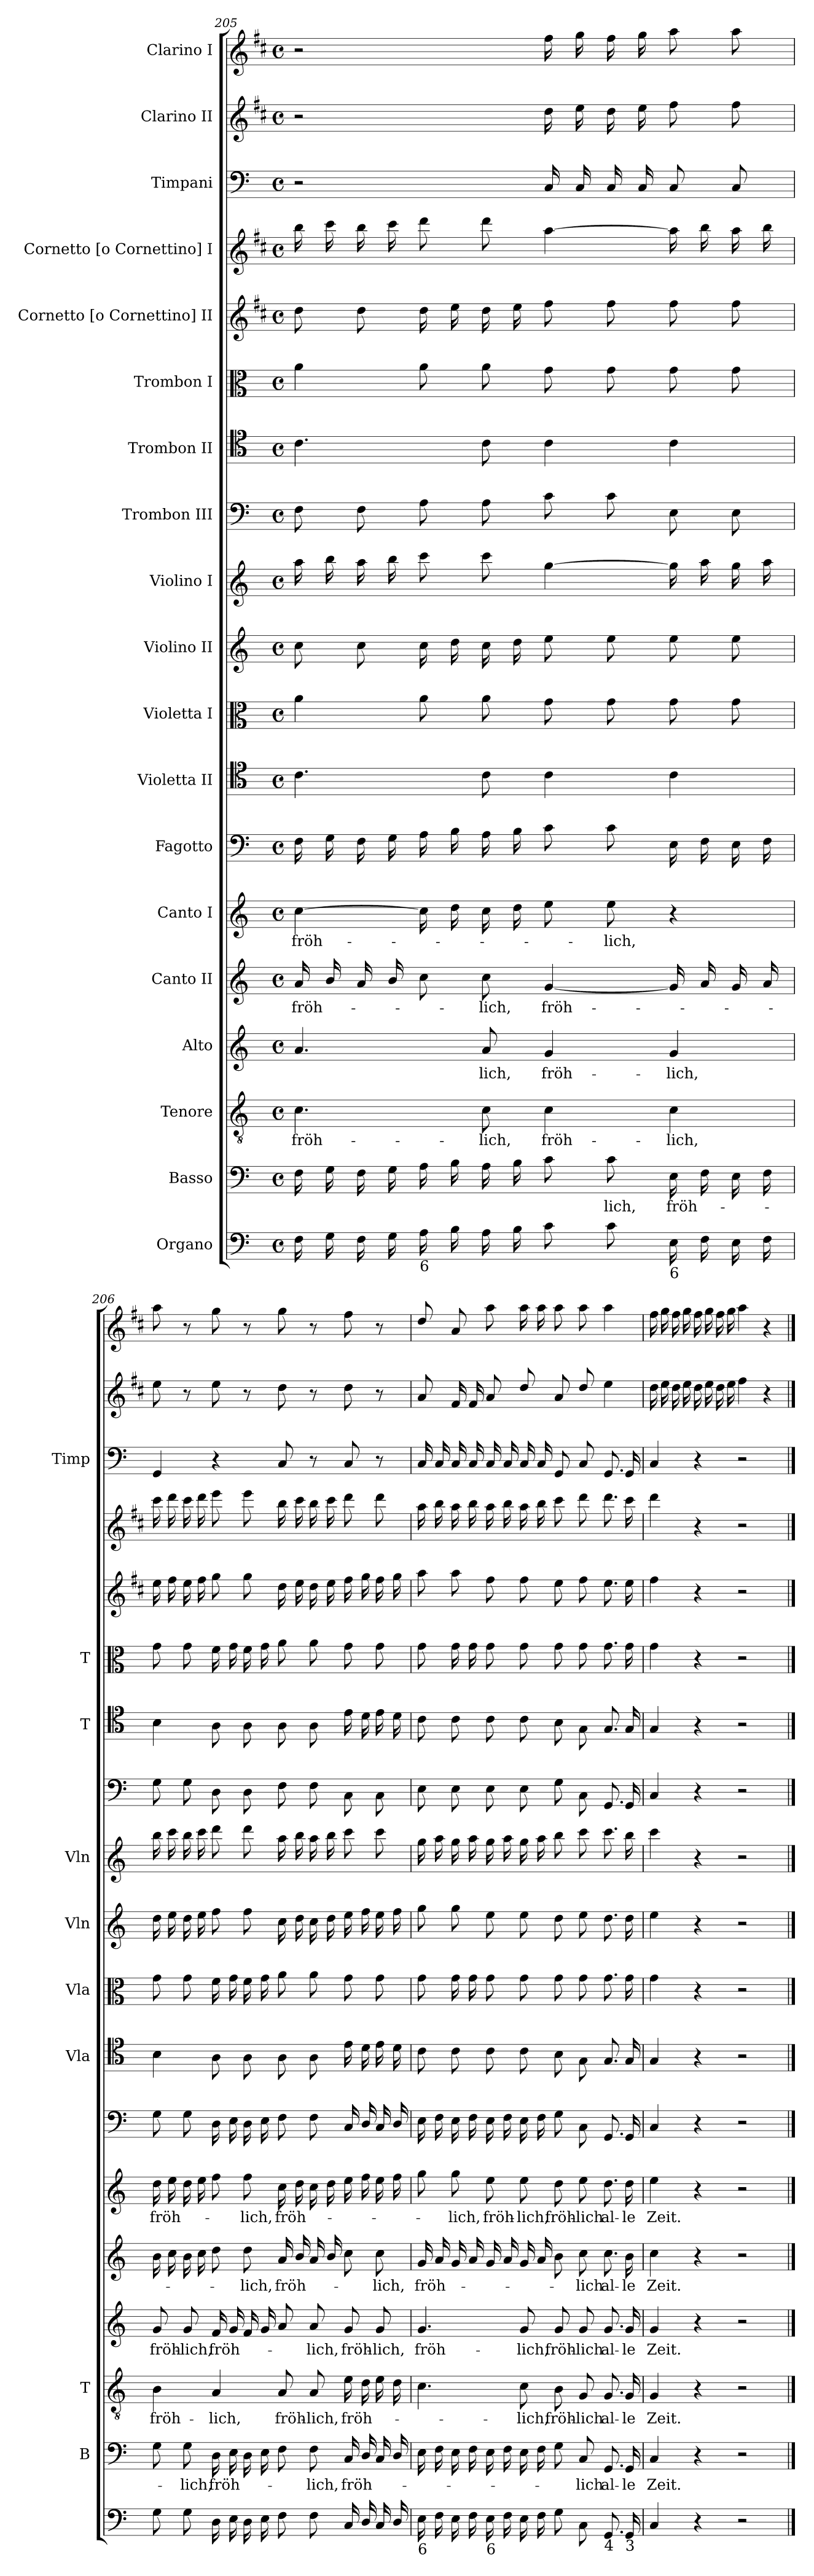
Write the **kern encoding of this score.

**kern	**kern	**text	**kern	**text	**kern	**text	**kern	**text	**kern	**text	**kern	**kern	**kern	**kern	**kern	**kern	**kern	**kern	**kern	**kern	**kern	**kern	**kern
*part19	*part18	*part18	*part17	*part17	*part16	*part16	*part15	*part15	*part14	*part14	*part13	*part12	*part11	*part10	*part9	*part8	*part7	*part6	*part5	*part4	*part3	*part2	*part1
*staff19	*staff18	*staff18	*staff17	*staff17	*staff16	*staff16	*staff15	*staff15	*staff14	*staff14	*staff13	*staff12	*staff11	*staff10	*staff9	*staff8	*staff7	*staff6	*staff5	*staff4	*staff3	*staff2	*staff1
*I"Organo	*I"Basso	*	*I"Tenore	*	*I"Alto	*	*I"Canto II	*	*I"Canto I	*	*I"Fagotto	*I"Violetta II	*I"Violetta I	*I"Violino II	*I"Violino I	*I"Trombon III	*I"Trombon II	*I"Trombon I	*I"Cornetto [o Cornettino] II	*I"Cornetto [o Cornettino] I	*I"Timpani	*I"Clarino II	*I"Clarino I
*	*I'B	*	*I'T	*	*	*	*	*	*	*	*	*I'Vla	*I'Vla	*I'Vln	*I'Vln	*	*I'T	*I'T	*	*	*I'Timp	*	*
*clefF4	*clefF4	*	*clefGv2	*	*clefG2	*	*clefG2	*	*clefG2	*	*clefF4	*clefC4	*clefC3	*clefG2	*clefG2	*clefF4	*clefC4	*clefC3	*clefG2	*clefG2	*clefF4	*clefG2	*clefG2
*	*	*	*ITrd7c12	*	*	*	*	*	*	*	*	*	*	*	*	*	*	*	*ITrd1c2	*ITrd1c2	*	*ITrd1c2	*ITrd1c2
*k[]	*k[]	*	*k[]	*	*k[]	*	*k[]	*	*k[]	*	*k[]	*k[]	*k[]	*k[]	*k[]	*k[]	*k[]	*k[]	*k[]	*k[]	*k[]	*k[]	*k[]
*C:	*C:	*	*C:	*	*C:	*	*C:	*	*C:	*	*C:	*C:	*C:	*C:	*C:	*C:	*C:	*C:	*C:	*C:	*C:	*C:	*C:
*M4/4	*M4/4	*	*M4/4	*	*M4/4	*	*M4/4	*	*M4/4	*	*M4/4	*M4/4	*M4/4	*M4/4	*M4/4	*M4/4	*M4/4	*M4/4	*M4/4	*M4/4	*M4/4	*M4/4	*M4/4
*met(c)	*met(c)	*	*met(c)	*	*met(c)	*	*met(c)	*	*met(c)	*	*met(c)	*met(c)	*met(c)	*met(c)	*met(c)	*met(c)	*met(c)	*met(c)	*met(c)	*met(c)	*met(c)	*met(c)	*met(c)
=205	=205	=205	=205	=205	=205	=205	=205	=205	=205	=205	=205	=205	=205	=205	=205	=205	=205	=205	=205	=205	=205	=205	=205
!	!	!	!	!LO:LY:b	!	!	!	!LO:LY:b	!	!LO:LY:b	!	!	!	!	!	!	!	!	!	!	!	!	!
16F\	16F\	.	4.C\	fröh-	4.a/	.	16a/	fröh-	[>4cc\	fröh-	16F\	4.c\	4a\	8cc\	16aa\	8F\	4.c\	4a\	8cc\	16aa\	2r	2r	2r
16G\	16G\	.	.	.	.	.	16b/	.	.	.	16G\	.	.	.	16bb\	.	.	.	.	16bb\	.	.	.
16F\	16F\	.	.	.	.	.	16a/	.	.	.	16F\	.	.	8cc\	16aa\	8F\	.	.	8cc\	16aa\	.	.	.
16G\	16G\	.	.	.	.	.	16b/	.	.	.	16G\	.	.	.	16bb\	.	.	.	.	16bb\	.	.	.
!LO:TX:b:t=6	!	!	!	!	!	!	!	!	!	!	!	!	!	!	!	!	!	!	!	!	!	!	!
16A\	16A\	.	.	.	.	.	8cc\	.	16cc\]	.	16A\	.	8a\	16cc\	8ccc\	8A\	.	8a\	16cc\	8ccc\	.	.	.
16B\	16B\	.	.	.	.	.	.	.	16dd\	.	16B\	.	.	16dd\	.	.	.	.	16dd\	.	.	.	.
!	!	!	!	!LO:LY:b	!	!LO:LY:b	!	!LO:LY:b	!	!	!	!	!	!	!	!	!	!	!	!	!	!	!
16A\	16A\	.	8C\	-lich,	8a/	-lich,	8cc\	-lich,	16cc\	.	16A\	8c\	8a\	16cc\	8ccc\	8A\	8c\	8a\	16cc\	8ccc\	.	.	.
16B\	16B\	.	.	.	.	.	.	.	16dd\	.	16B\	.	.	16dd\	.	.	.	.	16dd\	.	.	.	.
!	!	!	!	!LO:LY:b	!	!LO:LY:b	!	!LO:LY:b	!	!	!	!	!	!	!	!	!	!	!	!	!	!	!
8c\	8c\	.	4C\	fröh-	4g/	fröh-	[<4g/	fröh-	8ee\	.	8c\	4c\	8g\	8ee\	[>4gg\	8c\	4c\	8g\	8ee\	[>4gg\	16C/	16cc\	16ee\
.	.	.	.	.	.	.	.	.	.	.	.	.	.	.	.	.	.	.	.	.	16C/	16dd\	16ff\
!	!	!LO:LY:b	!	!	!	!	!	!	!	!LO:LY:b	!	!	!	!	!	!	!	!	!	!	!	!	!
8c\	8c\	-lich,	.	.	.	.	.	.	8ee\	-lich,	8c\	.	8g\	8ee\	.	8c\	.	8g\	8ee\	.	16C/	16cc\	16ee\
.	.	.	.	.	.	.	.	.	.	.	.	.	.	.	.	.	.	.	.	.	16C/	16dd\	16ff\
!LO:TX:b:t=6	!	!	!	!	!	!	!	!	!	!	!	!	!	!	!	!	!	!	!	!	!	!	!
!	!	!LO:LY:b	!	!LO:LY:b	!	!LO:LY:b	!	!	!	!	!	!	!	!	!	!	!	!	!	!	!	!	!
16E\	16E\	fröh-	4C\	-lich,	4g/	-lich,	16g/]	.	4r	.	16E\	4c\	8g\	8ee\	16gg\]	8E\	4c\	8g\	8ee\	16gg\]	8C/	8ee\	8gg\
16F\	16F\	.	.	.	.	.	16a/	.	.	.	16F\	.	.	.	16aa\	.	.	.	.	16aa\	.	.	.
16E\	16E\	.	.	.	.	.	16g/	.	.	.	16E\	.	8g\	8ee\	16gg\	8E\	.	8g\	8ee\	16gg\	8C/	8ee\	8gg\
16F\	16F\	.	.	.	.	.	16a/	.	.	.	16F\	.	.	.	16aa\	.	.	.	.	16aa\	.	.	.
!!LO:PB:g=z
=206	=206	=206	=206	=206	=206	=206	=206	=206	=206	=206	=206	=206	=206	=206	=206	=206	=206	=206	=206	=206	=206	=206	=206
!	!	!	!	!LO:LY:b	!	!LO:LY:b	!	!	!	!LO:LY:b	!	!	!	!	!	!	!	!	!	!	!	!	!
8G\	8G\	.	4BB\	fröh-	8g/	fröh-	16b\	.	16dd\	fröh-	8G\	4B\	8g\	16dd\	16bb\	8G\	4B\	8g\	16dd\	16bb\	4GG/	8dd\	8gg\
.	.	.	.	.	.	.	16cc\	.	16ee\	.	.	.	.	16ee\	16ccc\	.	.	.	16ee\	16ccc\	.	.	.
!	!	!LO:LY:b	!	!	!	!LO:LY:b	!	!	!	!	!	!	!	!	!	!	!	!	!	!	!	!	!
8G\	8G\	-lich,	.	.	8g/	-lich,	16b\	.	16dd\	.	8G\	.	8g\	16dd\	16bb\	8G\	.	8g\	16dd\	16bb\	.	8r	8r
.	.	.	.	.	.	.	16cc\	.	16ee\	.	.	.	.	16ee\	16ccc\	.	.	.	16ee\	16ccc\	.	.	.
!	!	!LO:LY:b	!	!LO:LY:b	!	!LO:LY:b	!	!	!	!	!	!	!	!	!	!	!	!	!	!	!	!	!
16D\	16D\	fröh-	4AA/	-lich,	16f/	fröh-	8dd\	.	8ff\	.	16D\	8A\	16f\	8ff\	8ddd\	8D\	8A\	16f\	8ff\	8ddd\	4r	8dd\	8ff\
16E\	16E\	.	.	.	16g/	.	.	.	.	.	16E\	.	16g\	.	.	.	.	16g\	.	.	.	.	.
!	!	!	!	!	!	!	!	!LO:LY:b	!	!LO:LY:b	!	!	!	!	!	!	!	!	!	!	!	!	!
16D\	16D\	.	.	.	16f/	.	8dd\	-lich,	8ff\	-lich,	16D\	8A\	16f\	8ff\	8ddd\	8D\	8A\	16f\	8ff\	8ddd\	.	8r	8r
16E\	16E\	.	.	.	16g/	.	.	.	.	.	16E\	.	16g\	.	.	.	.	16g\	.	.	.	.	.
!	!	!	!	!LO:LY:b	!	!	!	!LO:LY:b	!	!LO:LY:b	!	!	!	!	!	!	!	!	!	!	!	!	!
8F\	8F\	.	8AA/	fröh-	8a/	.	16a/	fröh-	16cc\	fröh-	8F\	8A\	8a\	16cc\	16aa\	8F\	8A\	8a\	16cc\	16aa\	8C/	8cc\	8ff\
.	.	.	.	.	.	.	16b/	.	16dd\	.	.	.	.	16dd\	16bb\	.	.	.	16dd\	16bb\	.	.	.
!	!	!LO:LY:b	!	!LO:LY:b	!	!LO:LY:b	!	!	!	!	!	!	!	!	!	!	!	!	!	!	!	!	!
8F\	8F\	-lich,	8AA/	-lich,	8a/	-lich,	16a/	.	16cc\	.	8F\	8A\	8a\	16cc\	16aa\	8F\	8A\	8a\	16cc\	16aa\	8r	8r	8r
.	.	.	.	.	.	.	16b/	.	16dd\	.	.	.	.	16dd\	16bb\	.	.	.	16dd\	16bb\	.	.	.
!	!	!LO:LY:b	!	!LO:LY:b	!	!LO:LY:b	!	!	!	!	!	!	!	!	!	!	!	!	!	!	!	!	!
16C/	16C/	fröh-	16E\	fröh-	8g/	fröh-	8cc\	.	16ee\	.	16C/	16e\	8g\	16ee\	8ccc\	8C\	16e\	8g\	16ee\	8ccc\	8C/	8cc\	8ee\
16D/	16D/	.	16D\	.	.	.	.	.	16ff\	.	16D/	16d\	.	16ff\	.	.	16d\	.	16ff\	.	.	.	.
!	!	!	!	!	!	!LO:LY:b	!	!LO:LY:b	!	!	!	!	!	!	!	!	!	!	!	!	!	!	!
16C/	16C/	.	16E\	.	8g/	-lich,	8cc\	-lich,	16ee\	.	16C/	16e\	8g\	16ee\	8ccc\	8C\	16e\	8g\	16ee\	8ccc\	8r	8r	8r
16D/	16D/	.	16D\	.	.	.	.	.	16ff\	.	16D/	16d\	.	16ff\	.	.	16d\	.	16ff\	.	.	.	.
=207	=207	=207	=207	=207	=207	=207	=207	=207	=207	=207	=207	=207	=207	=207	=207	=207	=207	=207	=207	=207	=207	=207	=207
!LO:TX:b:t=6	!	!	!	!	!	!	!	!	!	!	!	!	!	!	!	!	!	!	!	!	!	!	!
!	!	!	!	!	!	!LO:LY:b	!	!LO:LY:b	!	!	!	!	!	!	!	!	!	!	!	!	!	!	!
16E\	16E\	.	4.C\	.	4.g/	fröh-	16g/	fröh-	8gg\	.	16E\	8c\	8g\	8gg\	16gg\	8E\	8c\	8g\	8gg\	16gg\	16C/	8g/	8cc/
16F\	16F\	.	.	.	.	.	16a/	.	.	.	16F\	.	.	.	16aa\	.	.	.	.	16aa\	16C/	.	.
!	!	!	!	!	!	!	!	!	!	!LO:LY:b	!	!	!	!	!	!	!	!	!	!	!	!	!
16E\	16E\	.	.	.	.	.	16g/	.	8gg\	-lich,	16E\	8c\	16g\	8gg\	16gg\	8E\	8c\	16g\	8gg\	16gg\	16C/	16e/	8g/
16F\	16F\	.	.	.	.	.	16a/	.	.	.	16F\	.	16g\	.	16aa\	.	.	16g\	.	16aa\	16C/	16e/	.
!LO:TX:b:t=6	!	!	!	!	!	!	!	!	!	!	!	!	!	!	!	!	!	!	!	!	!	!	!
!	!	!	!	!	!	!	!	!	!	!LO:LY:b	!	!	!	!	!	!	!	!	!	!	!	!	!
16E\	16E\	.	.	.	.	.	16g/	.	8ee\	fröh-	16E\	8c\	8g\	8ee\	16gg\	8E\	8c\	8g\	8ee\	16gg\	16C/	8g/	8gg\
16F\	16F\	.	.	.	.	.	16a/	.	.	.	16F\	.	.	.	16aa\	.	.	.	.	16aa\	16C/	.	.
!	!	!	!	!LO:LY:b	!	!LO:LY:b	!	!	!	!LO:LY:b	!	!	!	!	!	!	!	!	!	!	!	!	!
16E\	16E\	.	8C\	-lich,	8g/	-lich,	16g/	.	8ee\	-lich,	16E\	8c\	8g\	8ee\	16gg\	8E\	8c\	8g\	8ee\	16gg\	16C/	8cc/	16gg\
16F\	16F\	.	.	.	.	.	16a/	.	.	.	16F\	.	.	.	16aa\	.	.	.	.	16aa\	16C/	.	16gg\
!	!	!	!	!LO:LY:b	!	!LO:LY:b	!	!	!	!LO:LY:b	!	!	!	!	!	!	!	!	!	!	!	!	!
8G\	8G\	.	8BB\	fröh-	8g/	fröh-	8b\	.	8dd\	fröh-	8G\	8B\	8g\	8dd\	8bb\	8G\	8B\	8g\	8dd\	8bb\	8GG/	8g/	8gg\
!	!	!LO:LY:b	!	!LO:LY:b	!	!LO:LY:b	!	!LO:LY:b	!	!LO:LY:b	!	!	!	!	!	!	!	!	!	!	!	!	!
8C\	8C/	-lich	8GG/	-lich	8g/	-lich	8cc\	-lich	8ee\	-lich	8C\	8G\	8g\	8ee\	8ccc\	8C\	8G\	8g\	8ee\	8ccc\	8C/	8cc/	8gg\
!LO:TX:b:t=4	!	!	!	!	!	!	!	!	!	!	!	!	!	!	!	!	!	!	!	!	!	!	!
!	!	!LO:LY:b	!	!LO:LY:b	!	!LO:LY:b	!	!LO:LY:b	!	!LO:LY:b	!	!	!	!	!	!	!	!	!	!	!	!	!
8.GG/	8.GG/	al-	8.GG/	al-	8.g/	al-	8.cc\	al-	8.dd\	al-	8.GG/	8.G/	8.g\	8.dd\	8.ccc\	8.GG/	8.G/	8.g\	8.dd\	8.ccc\	8.GG/	4dd\	4gg\
!LO:TX:b:t=3	!	!	!	!	!	!	!	!	!	!	!	!	!	!	!	!	!	!	!	!	!	!	!
!	!	!LO:LY:b	!	!LO:LY:b	!	!LO:LY:b	!	!LO:LY:b	!	!LO:LY:b	!	!	!	!	!	!	!	!	!	!	!	!	!
16GG/	16GG/	-le	16GG/	-le	16g/	-le	16b\	-le	16dd\	-le	16GG/	16G/	16g\	16dd\	16bb\	16GG/	16G/	16g\	16dd\	16bb\	16GG/	.	.
=208	=208	=208	=208	=208	=208	=208	=208	=208	=208	=208	=208	=208	=208	=208	=208	=208	=208	=208	=208	=208	=208	=208	=208
!	!	!LO:LY:b	!	!LO:LY:b	!	!LO:LY:b	!	!LO:LY:b	!	!LO:LY:b	!	!	!	!	!	!	!	!	!	!	!	!	!
4C/	4C/	Zeit.	4GG/	Zeit.	4g/	Zeit.	4cc\	Zeit.	4ee\	Zeit.	4C/	4G/	4g\	4ee\	4ccc\	4C/	4G/	4g\	4ee\	4ccc\	4C/	16cc\	16ee\
.	.	.	.	.	.	.	.	.	.	.	.	.	.	.	.	.	.	.	.	.	.	16dd\	16ff\
.	.	.	.	.	.	.	.	.	.	.	.	.	.	.	.	.	.	.	.	.	.	16cc\	16ee\
.	.	.	.	.	.	.	.	.	.	.	.	.	.	.	.	.	.	.	.	.	.	16dd\	16ff\
4r	4r	.	4r	.	4r	.	4r	.	4r	.	4r	4r	4r	4r	4r	4r	4r	4r	4r	4r	4r	16cc\	16ee\
.	.	.	.	.	.	.	.	.	.	.	.	.	.	.	.	.	.	.	.	.	.	16dd\	16ff\
.	.	.	.	.	.	.	.	.	.	.	.	.	.	.	.	.	.	.	.	.	.	16cc\	16ee\
.	.	.	.	.	.	.	.	.	.	.	.	.	.	.	.	.	.	.	.	.	.	16dd\	16ff\
2r	2r	.	2r	.	2r	.	2r	.	2r	.	2r	2r	2r	2r	2r	2r	2r	2r	2r	2r	2r	4ee\	4gg\
.	.	.	.	.	.	.	.	.	.	.	.	.	.	.	.	.	.	.	.	.	.	4r	4r
==	==	==	==	==	==	==	==	==	==	==	==	==	==	==	==	==	==	==	==	==	==	==	==
*-	*-	*-	*-	*-	*-	*-	*-	*-	*-	*-	*-	*-	*-	*-	*-	*-	*-	*-	*-	*-	*-	*-	*-
